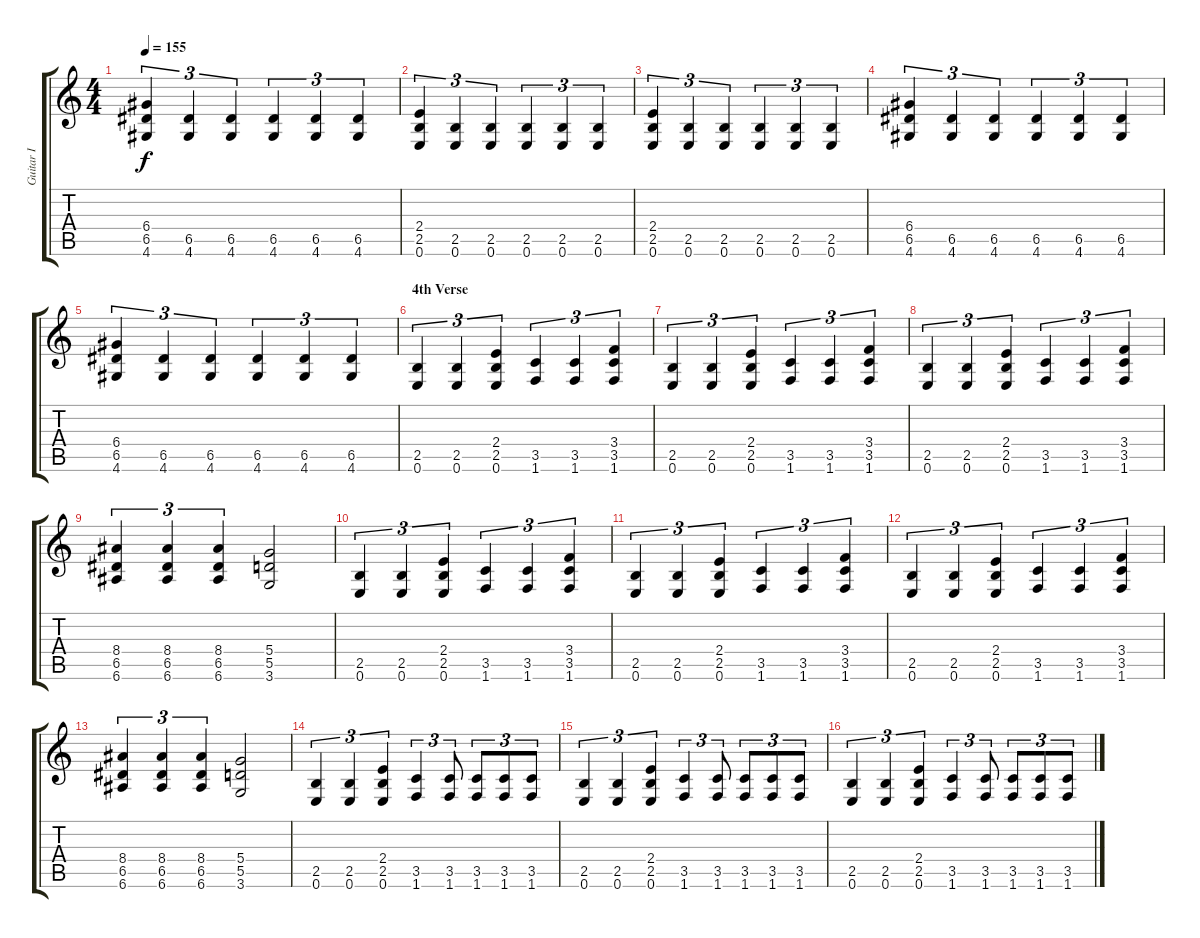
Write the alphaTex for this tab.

\track ("Guitar I" "Guitar I") {instrument distortionguitar}
\staff {score tabs}
\tuning (E4 B3 G3 D3 A2 E2) {hide}
\ts (4 4)
\tempo 155
\clef g2
\ks c
(6.4 6.5 4.6).4{tu (3 2) dy f} (6.5 4.6).4{tu (3 2)} (6.5 4.6).4{tu (3 2)} (6.5 4.6).4{tu (3 2)} (6.5 4.6).4{tu (3 2)} (6.5 4.6).4{tu (3 2)} |
(2.4 2.5 0.6).4{tu (3 2)} (2.5 0.6).4{tu (3 2)} (2.5 0.6).4{tu (3 2)} (2.5 0.6).4{tu (3 2)} (2.5 0.6).4{tu (3 2)} (2.5 0.6).4{tu (3 2)} |
(2.4 2.5 0.6).4{tu (3 2)} (2.5 0.6).4{tu (3 2)} (2.5 0.6).4{tu (3 2)} (2.5 0.6).4{tu (3 2)} (2.5 0.6).4{tu (3 2)} (2.5 0.6).4{tu (3 2)} |
(6.4 6.5 4.6).4{tu (3 2)} (6.5 4.6).4{tu (3 2)} (6.5 4.6).4{tu (3 2)} (6.5 4.6).4{tu (3 2)} (6.5 4.6).4{tu (3 2)} (6.5 4.6).4{tu (3 2)} |
(6.4 6.5 4.6).4{tu (3 2)} (6.5 4.6).4{tu (3 2)} (6.5 4.6).4{tu (3 2)} (6.5 4.6).4{tu (3 2)} (6.5 4.6).4{tu (3 2)} (6.5 4.6).4{tu (3 2)} |
\section ("" "4th Verse")
(2.5 0.6).4{tu (3 2)} (2.5 0.6).4{tu (3 2)} (2.4 2.5 0.6).4{tu (3 2)} (3.5 1.6).4{tu (3 2)} (3.5 1.6).4{tu (3 2)} (3.4 3.5 1.6).4{tu (3 2)} |
(2.5 0.6).4{tu (3 2)} (2.5 0.6).4{tu (3 2)} (2.4 2.5 0.6).4{tu (3 2)} (3.5 1.6).4{tu (3 2)} (3.5 1.6).4{tu (3 2)} (3.4 3.5 1.6).4{tu (3 2)} |
(2.5 0.6).4{tu (3 2)} (2.5 0.6).4{tu (3 2)} (2.4 2.5 0.6).4{tu (3 2)} (3.5 1.6).4{tu (3 2)} (3.5 1.6).4{tu (3 2)} (3.4 3.5 1.6).4{tu (3 2)} |
(8.4 6.5 6.6).4{tu (3 2)} (8.4 6.5 6.6).4{tu (3 2)} (8.4 6.5 6.6).4{tu (3 2)} (5.4 5.5 3.6).2 |
(2.5 0.6).4{tu (3 2)} (2.5 0.6).4{tu (3 2)} (2.4 2.5 0.6).4{tu (3 2)} (3.5 1.6).4{tu (3 2)} (3.5 1.6).4{tu (3 2)} (3.4 3.5 1.6).4{tu (3 2)} |
(2.5 0.6).4{tu (3 2)} (2.5 0.6).4{tu (3 2)} (2.4 2.5 0.6).4{tu (3 2)} (3.5 1.6).4{tu (3 2)} (3.5 1.6).4{tu (3 2)} (3.4 3.5 1.6).4{tu (3 2)} |
(2.5 0.6).4{tu (3 2)} (2.5 0.6).4{tu (3 2)} (2.4 2.5 0.6).4{tu (3 2)} (3.5 1.6).4{tu (3 2)} (3.5 1.6).4{tu (3 2)} (3.4 3.5 1.6).4{tu (3 2)} |
(8.4 6.5 6.6).4{tu (3 2)} (8.4 6.5 6.6).4{tu (3 2)} (8.4 6.5 6.6).4{tu (3 2)} (5.4 5.5 3.6).2 |
(2.5 0.6).4{tu (3 2)} (2.5 0.6).4{tu (3 2)} (2.4 2.5 0.6).4{tu (3 2)} (3.5 1.6).4{tu (3 2)} (3.5 1.6).8{tu (3 2)} (3.5 1.6).8{tu (3 2)} (3.5 1.6).8{tu (3 2)} (3.5 1.6).8{tu (3 2)} |
(2.5 0.6).4{tu (3 2)} (2.5 0.6).4{tu (3 2)} (2.4 2.5 0.6).4{tu (3 2)} (3.5 1.6).4{tu (3 2)} (3.5 1.6).8{tu (3 2)} (3.5 1.6).8{tu (3 2)} (3.5 1.6).8{tu (3 2)} (3.5 1.6).8{tu (3 2)} |
(2.5 0.6).4{tu (3 2)} (2.5 0.6).4{tu (3 2)} (2.4 2.5 0.6).4{tu (3 2)} (3.5 1.6).4{tu (3 2)} (3.5 1.6).8{tu (3 2)} (3.5 1.6).8{tu (3 2)} (3.5 1.6).8{tu (3 2)} (3.5 1.6).8{tu (3 2)}
